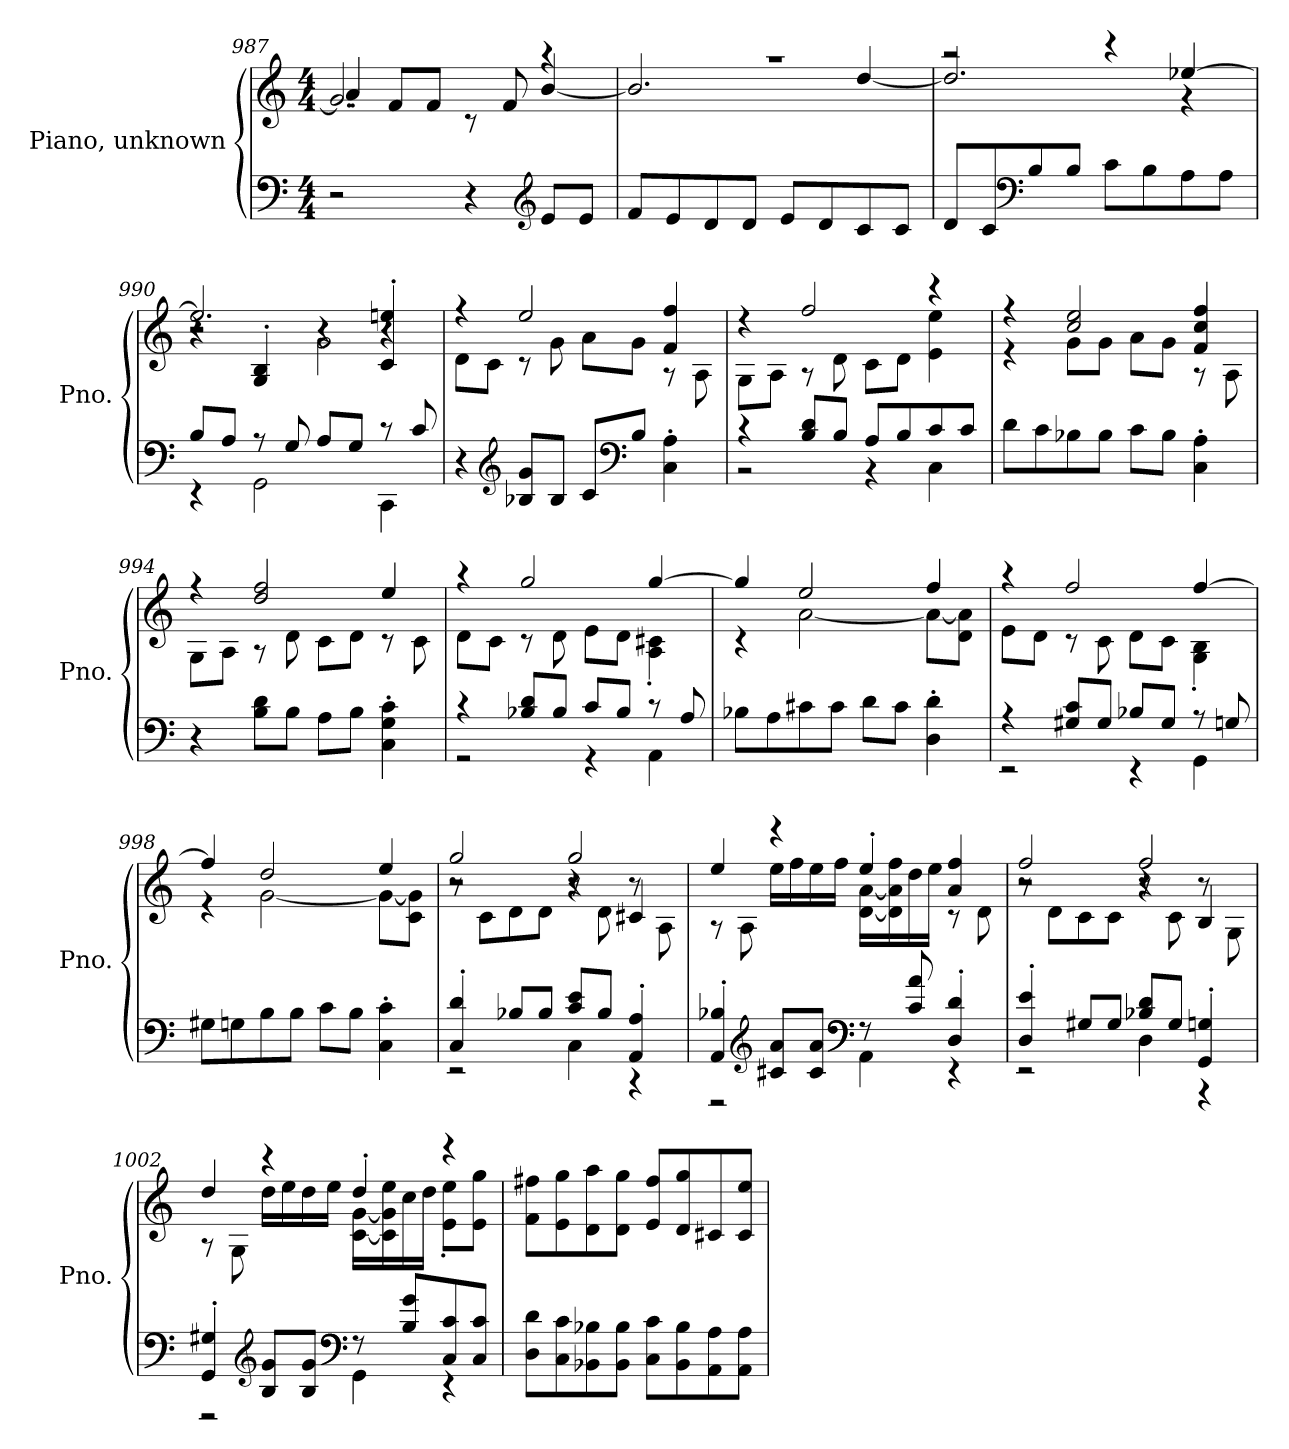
**kern	**kern
*part1	*part1
*staff2	*staff1
*I"Piano, unknown	*
*I'Pno.	*
*clefF4	*clefG2
*k[]	*k[]
*M4/4	*M4/4
=987	=987
*	*^
2r	2.g/]	4a'/
.	.	8f/L
.	.	8f/J
4r	.	8r
.	.	8f/
*clefG2	*	*
8e/L	4r	[4b/
8e/J	.	.
=988	=988	=988
8f/L	1r	2.b/]
8e/	.	.
8d/	.	.
8d/J	.	.
8e/L	.	.
8d/	.	.
8c/	.	[4dd/
8c/J	.	.
!!LO:LB:g=z	!!
=989	=989	=989
8d/L	2r	2.dd/]
8c/	.	.
*clefF4	*	*
8B/	.	.
8B/J	.	.
8c\L	4r	.
8B\	.	.
8A\	[4ee-X/	4r
8A\J	.	.
=990	=990	=990
*^	*	*^
8B/L	4r	2.ee-/]	2r	4r
8A/J	.	.	.	.
8r	2GG\	.	.	4G/' 4B/'
8G/	.	.	.	.
8A/L	.	.	2g\	4r
8G/J	.	.	.	.
8r	4CC\	4r	.	4c/' 4een/'
8c/	.	.	.	.
*v	*v	*	*	*
*	*	*v	*v
=991	=991	=991
4r	4r	8d\L
.	.	8c\J
*clefG2	*	*
8B-X/ 8g/L	2ee/	8r
8B-/J	.	8g\
8c/L	.	8a\L
*clefF4	*	*
8B-/J	.	8g\J
4C\' 4A\'	4f/ 4ff/	8r
.	.	8A\
=992	=992	=992
*^	*	*
4r	2r	4r	8G\L
.	.	.	8A\J
8B/ 8d/L	.	2ff/	8r
8B/J	.	.	8d\
8A/L	4r	.	8c\L
8B/	.	.	8d\J
8c/	4C\	4r	4e\ 4ee\
8c/J	.	.	.
*v	*v	*	*
!!LO:LB:g=z	!!
=993	=993	=993
8d\L	4r	4r
8c\	.	.
8B-X\	2cc/ 2ee/	8g\L
8B-\J	.	8g\J
8c\L	.	8a\L
8B-\J	.	8g\J
4C\' 4A\'	4f/ 4cc/ 4ff/	8r
.	.	8A\
=994	=994	=994
4r	4r	8G\L
.	.	8A\J
8B\ 8d\L	2dd/ 2ff/	8r
8B\J	.	8d\
8A\L	.	8c\L
8B\J	.	8d\J
4C\' 4G\' 4c\'	4ee/	8r
.	.	8c\
=995	=995	=995
*^	*	*
4r	2r	4r	8d\L
.	.	.	8c\J
8B-X/ 8d/L	.	2gg/	8r
8B-/J	.	.	8d\
8c/L	4r	.	8e\L
8B-/J	.	.	8d\J
8r	4AA\	[4gg/	4A\' 4c#X\'
8A/	.	.	.
*v	*v	*	*
=996	=996	=996
8B-X\L	4gg/]	4r
8A\	.	.
8c#X\	2ee/	[2a\
8c#\J	.	.
8d\L	.	.
8c#\J	.	.
4D\' 4d\'	4ff/	8a\L_
.	.	8d\ 8a\]J
!!LO:LB:g=z	!!
=997	=997	=997
*^	*	*
4r	2r	4r	8e\L
.	.	.	8d\J
8G#X/ 8c/L	.	2ff/	8r
8G#/J	.	.	8c\
8B-X/L	4r	.	8d\L
8G#/J	.	.	8c\J
8r	4GG\	[4ff/	4G\' 4B\'
8Gn/	.	.	.
*v	*v	*	*
=998	=998	=998
8G#X\L	4ff/]	4r
8Gn\	.	.
8B\	2dd/	[2g\
8B\J	.	.
8c\L	.	.
8B\J	.	.
4C\' 4c\'	4ee/	8g\L_
.	.	8c\ 8g\]J
=999	=999	=999
*^	*	*^
4C/' 4d/'	2r	2gg/	8r	2r
.	.	.	8c\L	.
8B-X/L	.	.	8d\	.
8B-/J	.	.	8d\J	.
8c/ 8e/L	4C\	2gg/	8r	4r
8B-/J	.	.	8d\	.
4AA/' 4A/'	4r	.	8r	4c#X/
.	.	.	8A\	.
*	*	*	*v	*v
!!LO:PB:g=z
=1000	=1000	=1000	=1000
4AA/' 4B-X/'	2r	4ee/	8r
.	.	.	8A\
*clefG2	*	*	*
8c#X/ 8a/L	.	4r	16ee\LL
.	.	.	16ff\
8c#/ 8a/J	.	.	16ee\
.	.	.	16ff\JJ
*clefF4	*	*	*
8r	4AA\	4ee'/	[16d\ [16a\LL
.	.	.	16d\] 16a\] 16ff\
8c#/ 8a/	.	.	16dd\
.	.	.	16ee\JJ
4D/' 4d/'	4r	4a/ 4ff/	8r
.	.	.	8d\
=1001	=1001	=1001	=1001
*	*	*	*^
4D/' 4e/'	2r	2ff/	8r	2r
.	.	.	8d\L	.
8G#X/L	.	.	8c\	.
8G#/J	.	.	8c\J	.
8B-X/ 8d/L	4D\	2ff/	8r	4r
8G#/J	.	.	8c\	.
4GG/' 4Gn/'	4r	.	8r	4B/
.	.	.	8G\	.
*	*	*	*v	*v
=1002	=1002	=1002	=1002
4GG/' 4G#X/'	2r	4dd/	8r
.	.	.	8G\
*clefG2	*	*	*
8B/ 8g/L	.	4r	16dd\LL
.	.	.	16ee\
8B/ 8g/J	.	.	16dd\
.	.	.	16ee\JJ
*clefF4	*	*	*
8r	4GG\	4dd'/	[16c\ [16g\LL
.	.	.	16c\] 16g\] 16ee\
8B/ 8g/L	.	.	16cc\
.	.	.	16dd\JJ
8C/ 8c/	4r	4r	8e\' 8ee\'L
8C/ 8c/J	.	.	8e\ 8gg\J
*v	*v	*	*
*	*v	*v
!!LO:LB:g=z
=1003	=1003
8D\ 8d\L	8f\ 8ff#X\L
8C\ 8c\	8e\ 8gg\
8BB-X\ 8B-X\	8d\ 8aa\
8BB-\ 8B-\J	8d\ 8gg\J
8C\ 8c\L	8e/ 8ff#/L
8BB-\ 8B-\	8d/ 8gg/
8AA\ 8A\	8c#X/
8AA\ 8A\J	8c#/ 8ee/J
=	=
*-	*-
